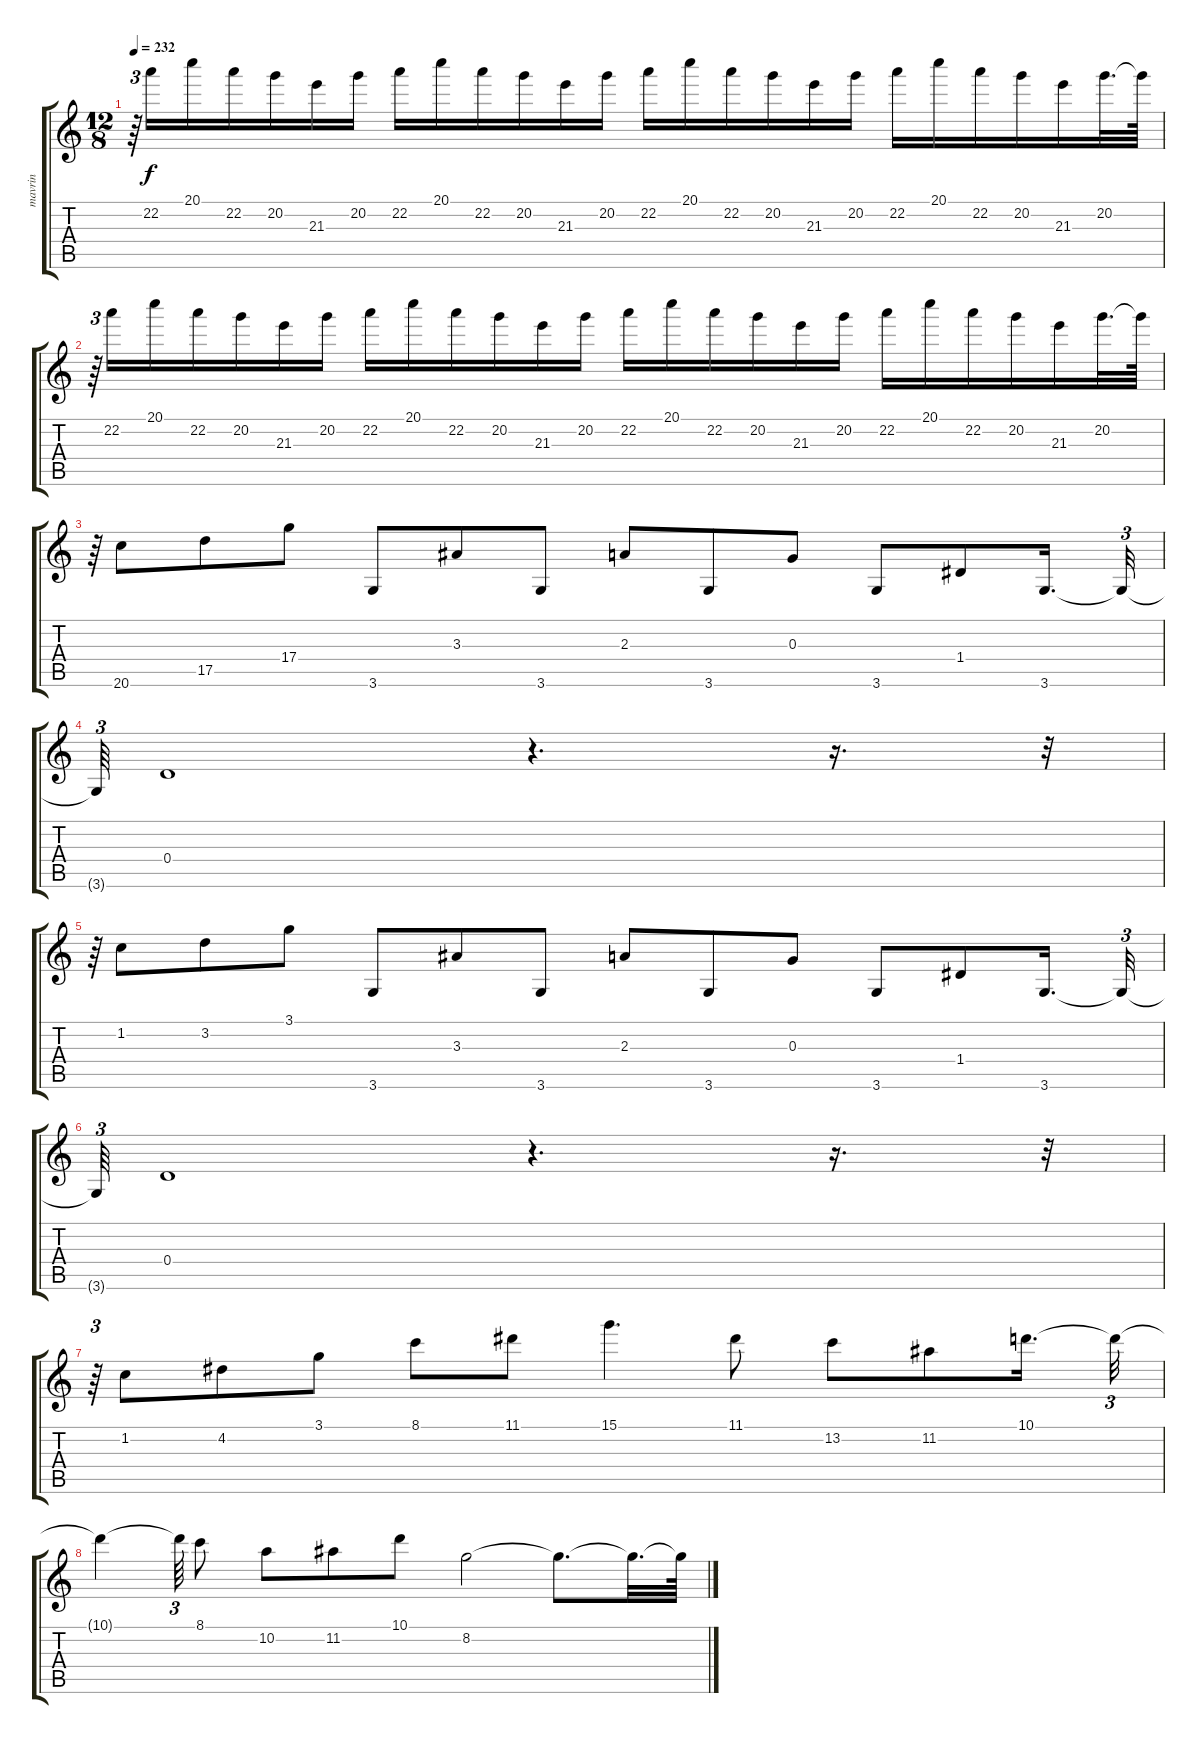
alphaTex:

\track ("mavrin" "mavrin") {instrument overdrivenguitar}
\staff {score tabs}
\tuning (E4 B3 G3 D3 A2 E2) {hide}
\ts (12 8)
\tempo 232
\clef g2
\ks c
r.64{tu (3 2) dy f} 22.2.16 20.1.16 22.2.16 20.2.16 21.3.16 20.2.16 22.2.16 20.1.16 22.2.16 20.2.16 21.3.16 20.2.16 22.2.16 20.1.16 22.2.16 20.2.16 21.3.16 20.2.16 22.2.16 20.1.16 22.2.16 20.2.16 21.3.16 20.2.32{d} 20.2{t}.64 |
r.64{tu (3 2)} 22.2.16 20.1.16 22.2.16 20.2.16 21.3.16 20.2.16 22.2.16 20.1.16 22.2.16 20.2.16 21.3.16 20.2.16 22.2.16 20.1.16 22.2.16 20.2.16 21.3.16 20.2.16 22.2.16 20.1.16 22.2.16 20.2.16 21.3.16 20.2.32{d} 20.2{t}.64 |
r.64{tu (3 2)} 20.6.8 17.5.8 17.4.8 3.6.8 3.3.8 3.6.8 2.3.8 3.6.8 0.3.8 3.6.8 1.4.8 3.6.16{d} 3.6{t}.32{tu (3 2)} |
3.6{t}.64{tu (3 2)} 0.4.1 r.4{d} r.16{d} r.32{tu (3 2)} |
r.64{tu (3 2)} 1.2.8 3.2.8 3.1.8 3.6.8 3.3.8 3.6.8 2.3.8 3.6.8 0.3.8 3.6.8 1.4.8 3.6.16{d} 3.6{t}.32{tu (3 2)} |
3.6{t}.64{tu (3 2)} 0.4.1 r.4{d} r.16{d} r.32{tu (3 2)} |
r.64{tu (3 2)} 1.2.8 4.2.8 3.1.8 8.1.8 11.1.8 15.1.4{d} 11.1.8 13.2.8 11.2.8 10.1.16{d} 10.1{t}.32{tu (3 2)} |
10.1{t}.4 10.1{t}.64{tu (3 2)} 8.1.8 10.2.8 11.2.8 10.1.8 8.2.2 8.2{t}.8{d} 8.2{t}.32{d} 8.2{t}.64
